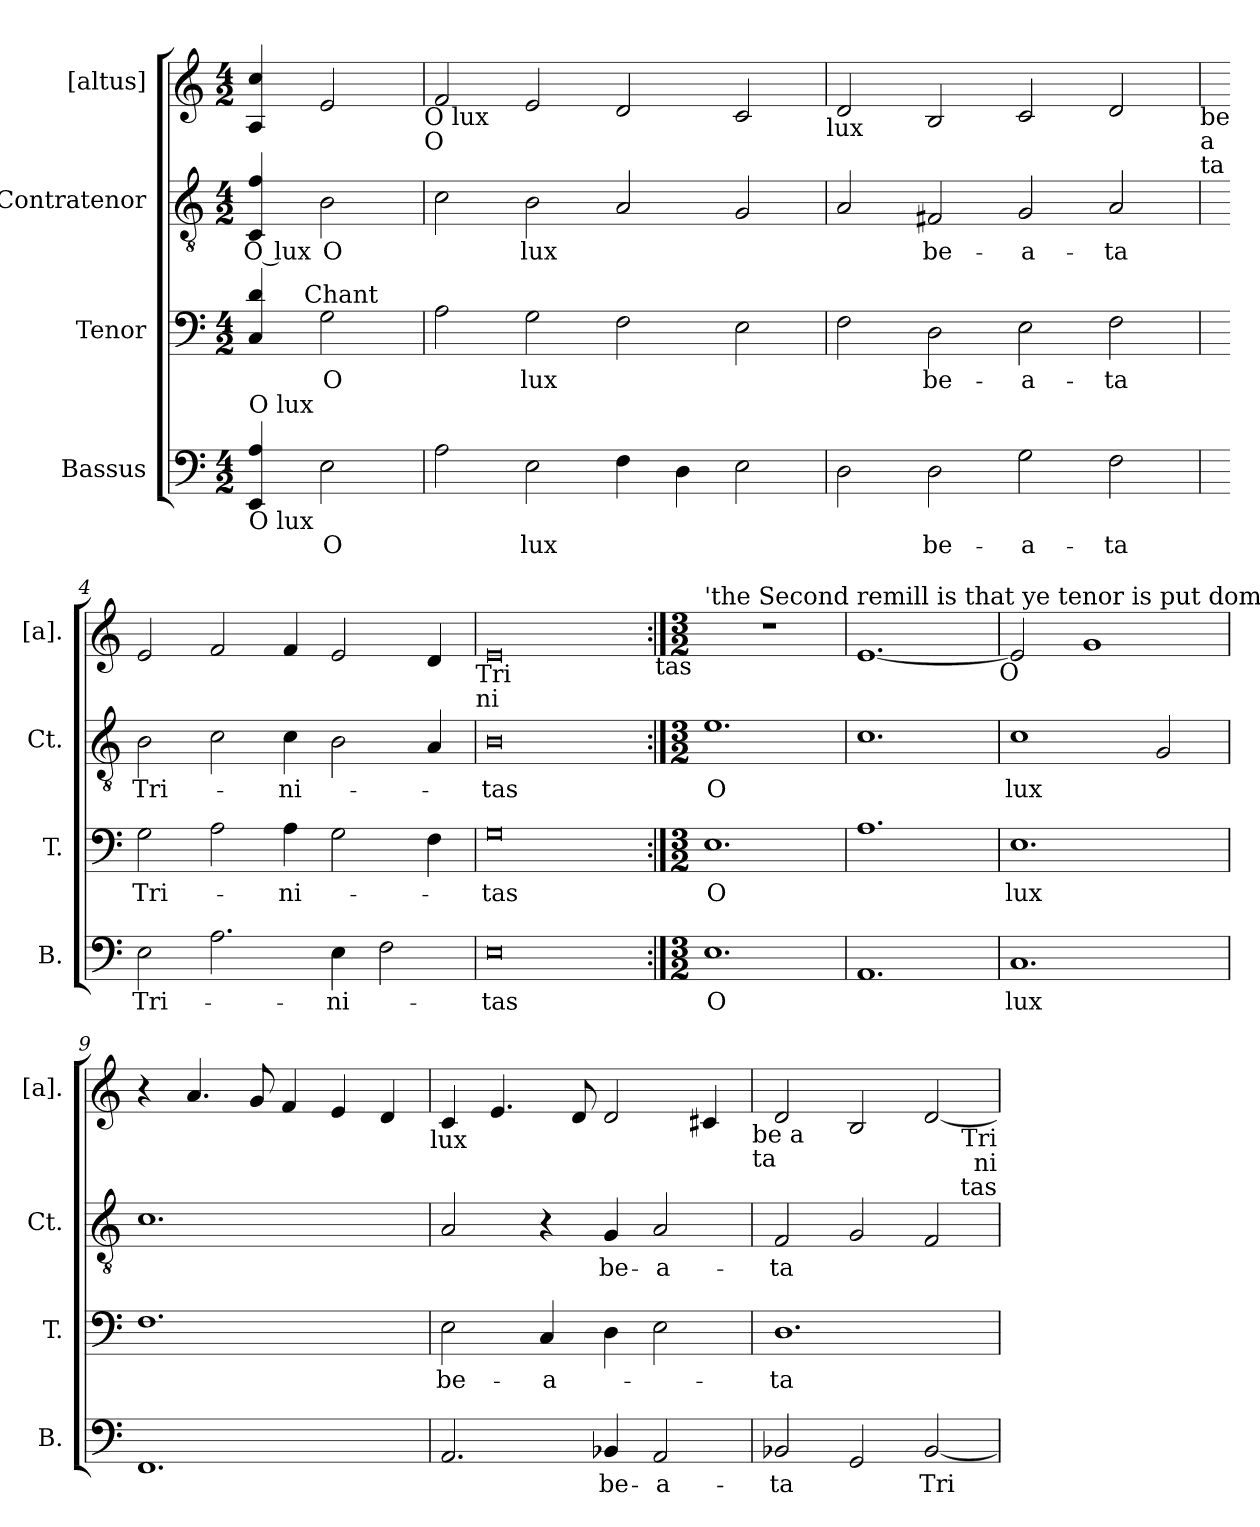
**kern	**text	**kern	**text	**kern	**text	**kern
*part4	*part4	*part3	*part3	*part2	*part2	*part1
*staff4	*staff4	*staff3	*staff3	*staff2	*staff2	*staff1
*I"Bassus	*	*I"Tenor	*	*I"Contratenor	*	*I"[altus]
*I'B.	*	*I'T.	*	*I'Ct.	*	*I'[a].
*clefF4	*	*clefF4	*	*clefGv2	*	*clefG2
*k[]	*	*k[]	*	*k[]	*	*k[]
*C:	*	*C:	*	*C:	*	*C:
*M4/2	*	*M4/2	*	*M4/2	*	*M4/2
=1	=1	=1	=1	=1	=1	=1
!LO:TX:a:t=O lux	!	!	!	!	!	!
!LO:TX:b:t=O lux	!	!	!	!	!	!
!	!	!	!	!	!LO:LY:b:rj	!
*	*	*^	*	*	*	*
4EE/ 4A/	.	4C/ 4d/	8..ryy	.	4C/ 4f/	O lux	4A/ 4cc/
!	!	!	!LO:TX:a:t=Chant	!	!	!	!
.	.	.	2ryy	.	.	.	.
!	!LO:LY:b	!	!	!LO:LY:b	!	!LO:LY:b	!
2E\	O	2G\	.	O	2B\	O	2e/
.	.	.	32ryy	.	.	.	.
!	!	!	!	!	!	!	!LO:TX:b:t=O lux
!	!	!	!	!	!	!	!LO:TX:b:t=O
*	*	*v	*v	*	*	*	*
=2	=2	=2	=2	=2	=2	=2
2A\	.	2A\	.	2c\	.	2f/
!	!LO:LY:b	!	!LO:LY:b	!	!LO:LY:b	!
2E\	lux	2G\	lux	2B\	lux	2e/
4F\	.	2F\	.	2A/	.	2d/
4D\	.	.	.	.	.	.
2E\	.	2E\	.	2G/	.	2c/
!	!	!	!	!	!	!LO:TX:b:t=lux
=3	=3	=3	=3	=3	=3	=3
2D\	.	2F\	.	2A/	.	2d/
!	!LO:LY:b	!	!LO:LY:b	!	!LO:LY:b	!
2D\	be-	2D\	be-	2F#X/	be-	2B/
!	!LO:LY:b	!	!LO:LY:b	!	!LO:LY:b	!
2G\	-a-	2E\	-a-	2G/	-a-	2c/
!	!LO:LY:b	!	!LO:LY:b	!	!LO:LY:b	!
2F\	-ta	2F\	-ta	2A/	-ta	2d/
!	!	!	!	!	!	!LO:TX:b:t=be
!	!	!	!	!	!	!LO:TX:b:t=a
!	!	!	!	!	!	!LO:TX:b:t=ta
=4	=4	=4	=4	=4	=4	=4
!	!LO:LY:b	!	!LO:LY:b	!	!LO:LY:b	!
2E\	Tri-	2G\	Tri-	2B\	Tri-	2e/
2.A\	.	2A\	.	2c\	.	2f/
!	!	!	!LO:LY:b	!	!LO:LY:b	!
.	.	4A\	-ni-	4c\	-ni-	4f/
!	!LO:LY:b	!	!	!	!	!
4E\	-ni-	2G\	.	2B\	.	2e/
2F\	.	.	.	.	.	.
.	.	4F\	.	4A/	.	4d/
!	!	!	!	!	!	!LO:TX:b:t=Tri
!	!	!	!	!	!	!LO:TX:b:t=ni
=5	=5	=5	=5	=5	=5	=5
!	!LO:LY:b	!	!LO:LY:b	!	!LO:LY:b	!
0E	-tas	0G	-tas	0B	-tas	0e
!	!	!	!	!	!	!LO:TX:b:t=tas
!!LO:LB:g=z
=6:|!	=6:|!	=6:|!	=6:|!	=6:|!	=6:|!	=6:|!
*M3/2	*	*M3/2	*	*M3/2	*	*M3/2
!	!	!	!	!	!	!LO:TX:a:t='the Second remill is that ye tenor is put domn to be modulat in thridis'
!	!LO:LY:b	!	!LO:LY:b	!	!LO:LY:b	!LO:N:vis=1
1.E	O	1.E	O	1.e	O	1.r
=7	=7	=7	=7	=7	=7	=7
1.AA	.	1.A	.	1.c	.	[<1.e
!	!	!	!	!	!	!LO:TX:b:t=O
=8	=8	=8	=8	=8	=8	=8
!	!LO:LY:b	!	!LO:LY:b	!	!LO:LY:b	!
1.C	lux	1.E	lux	1c	lux	2e/]
.	.	.	.	.	.	1g
.	.	.	.	2G/	.	.
=9	=9	=9	=9	=9	=9	=9
1.FF	.	1.F	.	1.c	.	4r
.	.	.	.	.	.	4.a/
.	.	.	.	.	.	8g/
.	.	.	.	.	.	4f/
.	.	.	.	.	.	4e/
.	.	.	.	.	.	4d/
!	!	!	!	!	!	!LO:TX:b:t=lux
=10	=10	=10	=10	=10	=10	=10
!	!	!	!LO:LY:b	!	!	!
2.AA/	.	2E\	be-	2A/	.	4c/
.	.	.	.	.	.	4.e/
!	!	!	!LO:LY:b	!	!	!
.	.	4C/	-a-	4r	.	.
.	.	.	.	.	.	8d/
!	!LO:LY:b	!	!	!	!LO:LY:b	!
4BB-X/	be-	4D\	.	4G/	be-	2d/
!	!LO:LY:b	!	!	!	!LO:LY:b	!
2AA/	-a-	2E\	.	2A/	-a-	.
.	.	.	.	.	.	4c#/
!	!	!	!	!	!	!LO:TX:b:t=be a
!	!	!	!	!	!	!LO:TX:b:t=ta
=11	=11	=11	=11	=11	=11	=11
!	!LO:LY:b	!	!LO:LY:b	!	!LO:LY:b	!
2BB-/	-ta	1.D	-ta	2F/	-ta	2d/
2GG/	.	.	.	2G/	.	2B/
!	!LO:LY:b	!	!	!	!	!
[<2BB-/	Tri-	.	.	2F/	.	[<2d/
!	!	!	!	!	!	!LO:TX:b:t=Tri
!	!	!	!	!	!	!LO:TX:b:t=ni
!	!	!	!	!	!	!LO:TX:b:t=tas
=	=	=	=	=	=	=
*-	*-	*-	*-	*-	*-	*-
